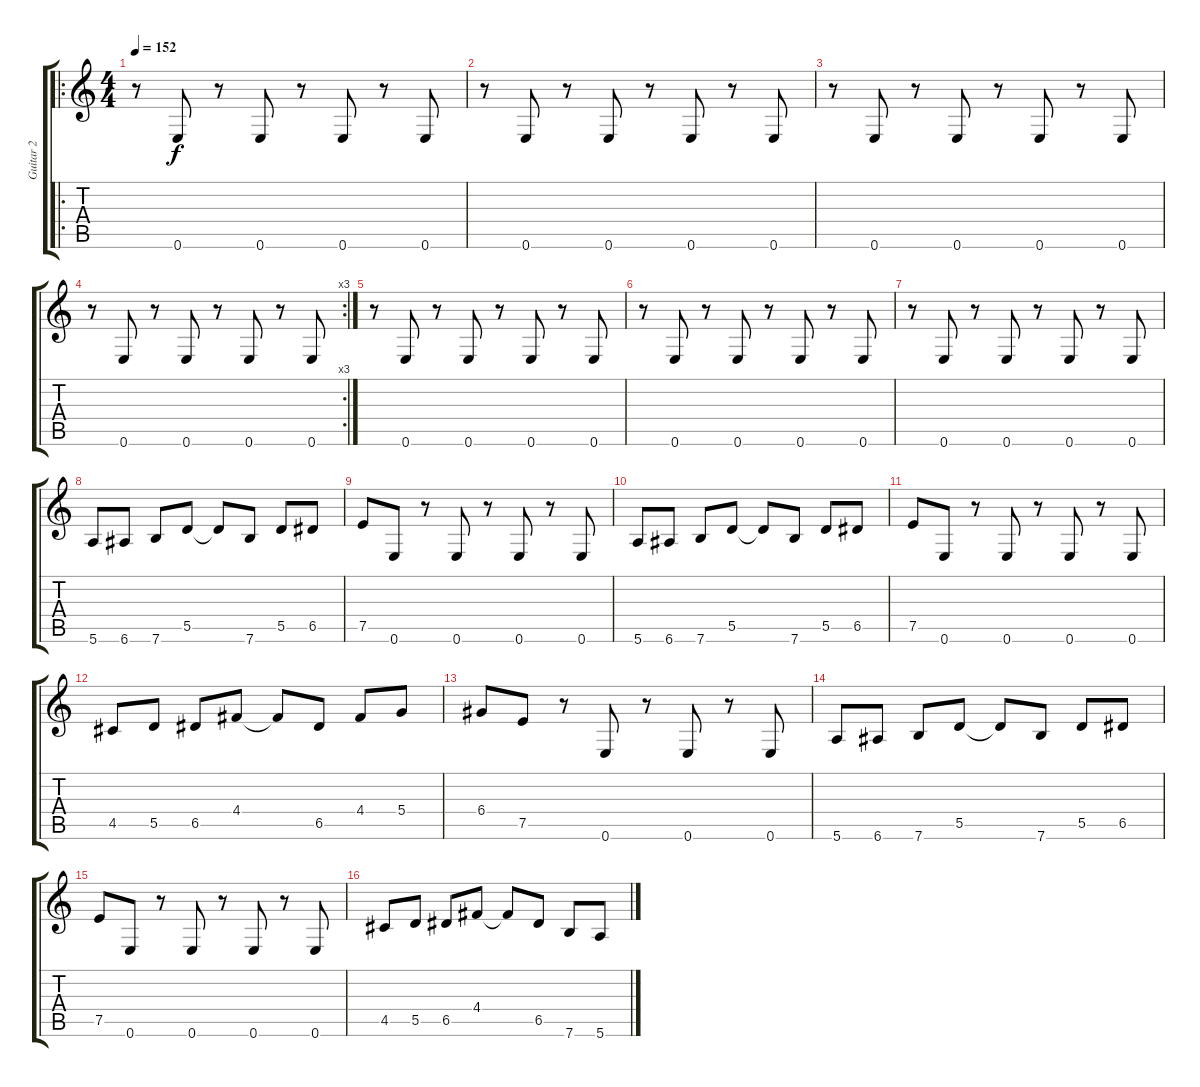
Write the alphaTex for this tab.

\track ("Guitar 2" "Guitar 2") {instrument overdrivenguitar}
\staff {score tabs}
\tuning (E4 B3 G3 D3 A2 E2) {hide}
\ro
\ts (4 4)
\tempo 152
\clef g2
\ks c
r.8{dy f instrument overdrivenguitar} 0.6.8 r.8 0.6.8 r.8 0.6.8 r.8 0.6.8 |
r.8 0.6.8 r.8 0.6.8 r.8 0.6.8 r.8 0.6.8 |
r.8 0.6.8 r.8 0.6.8 r.8 0.6.8 r.8 0.6.8 |
\rc 3
r.8 0.6.8 r.8 0.6.8 r.8 0.6.8 r.8 0.6.8 |
r.8 0.6.8 r.8 0.6.8 r.8 0.6.8 r.8 0.6.8 |
r.8 0.6.8 r.8 0.6.8 r.8 0.6.8 r.8 0.6.8 |
r.8 0.6.8 r.8 0.6.8 r.8 0.6.8 r.8 0.6.8 |
5.6.8 6.6.8 7.6.8 5.5.8 5.5{t}.8 7.6.8 5.5.8 6.5.8 |
7.5.8 0.6.8 r.8 0.6.8 r.8 0.6.8 r.8 0.6.8 |
5.6.8 6.6.8 7.6.8 5.5.8 5.5{t}.8 7.6.8 5.5.8 6.5.8 |
7.5.8 0.6.8 r.8 0.6.8 r.8 0.6.8 r.8 0.6.8 |
4.5.8 5.5.8 6.5.8 4.4.8 4.4{t}.8 6.5.8 4.4.8 5.4.8 |
6.4.8 7.5.8 r.8 0.6.8 r.8 0.6.8 r.8 0.6.8 |
5.6.8 6.6.8 7.6.8 5.5.8 5.5{t}.8 7.6.8 5.5.8 6.5.8 |
7.5.8 0.6.8 r.8 0.6.8 r.8 0.6.8 r.8 0.6.8 |
4.5.8 5.5.8 6.5.8 4.4.8 4.4{t}.8 6.5.8 7.6.8 5.6.8
